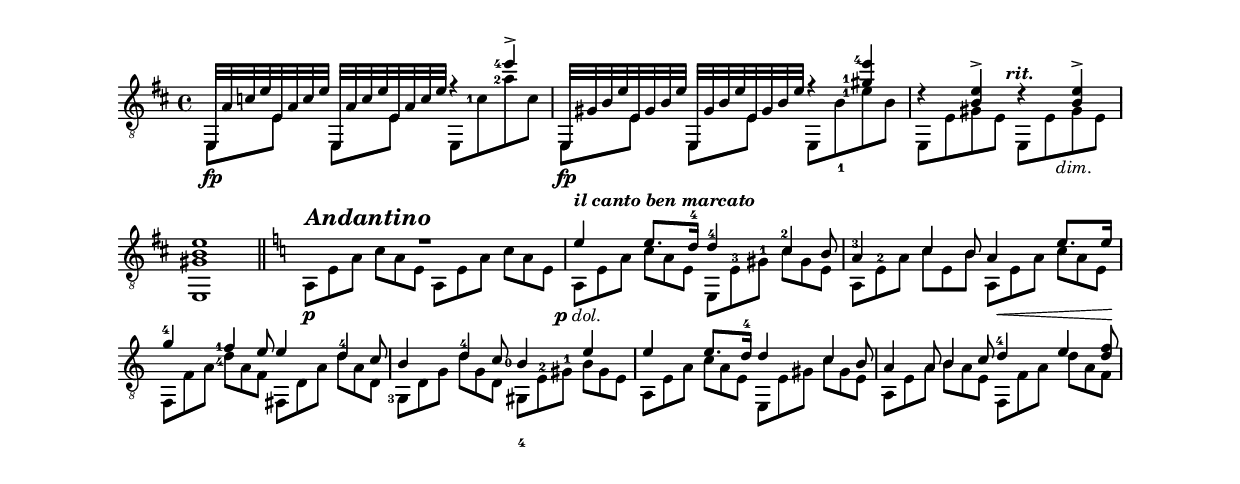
% DO NOT EDIT this file manually; it is automatically
% generated from Documentation/snippets/new
% Make any changes in Documentation/snippets/new/
% and then run scripts/auxiliar/makelsr.py
%
% This file is in the public domain.
%% Note: this file works from version 2.13.36
% INSPIRATIONAL HEADER FOR LILYPOND DOCUMENTATION fretted-strings %
% Passage from Johann Kaspar Mertz "Opern Revue, Op. 8, no. 17"   %
% on melodies from Bellini's "Norma"                              %
%*****************************************************************%

\version "2.14.0"

#(set-global-staff-size 15)
\paper {
  line-width = 17\cm
  indent = 0\cm
}

\header {
  lsrtags = "headwords"
  texidoc = ""
  doctitle = "headword"
} % begin verbatim



\layout {
  \context {
    \Score
    \remove "Bar_number_engraver"
  }
}

%%%% shortcuts
% fingering orientations
sfol = \set fingeringOrientations = #'(left)
sfor = \set fingeringOrientations = #'(right)
sfod = \set fingeringOrientations = #'(down)
sfou = \set fingeringOrientations = #'(up)

% string number orientations
ssnol = \set stringNumberOrientations = #'(left)  %(down right up)
ssnou = \set stringNumberOrientations = #'(up)
ssnod = \set stringNumberOrientations = #'(down)
ssnor = \set stringNumberOrientations = #'(right)

% define fingering offset
FO = #(define-music-function (parser location offsetX offsetY) (number? number?)
#{
  \once \override Voice.Fingering #'extra-offset = #(cons $offsetX $offsetY)
#})

% markups
rit = \markup \center-align { \bold { \italic { " rit." } } }
dimin = \markup \center-align { \italic { " dim." } }
andantino = \markup \left-align { \italic { \bold { \fontsize #2.5 { "Andantino" } } } }
benmarcato = \markup { \italic { \bold { "il canto ben marcato" } } }
pdolce = #(make-dynamic-script (markup #:line (#:dynamic "p" #:normal-text #:italic "dol.")))

%%% THE MUSIC %%%

melody = \relative c {
  \clef "treble_8"
  \key d \major
  \time 4/4
  \voiceOne
  \sfol
  e,32 a' c e
  e, a c e
  e,, a' c e
  e, a c e
  f4\rest <e'-4>4-> | % m. 1

  e,,,32 gis' b e
  e, gis b e
  e,, gis' b e
  e, gis b e
  f4\rest \FO #'0.4 #'0.5 <gis-1 e'-4>4 | % m. 2

  d4\rest <b e>-> d4\rest^\rit <b e>4-> | % m. 3
  <gis b e>1 | % m. 4

  \bar "||"
  \key a \minor
  R1 % m. 5

  e'4^\benmarcato e8. d16-4
  d4-4 \times 2/3 { \sfou \FO #'-0.3 #'0.6 <c-2>4 b8 } | % end of m. 6

  \FO #'-0.3 #'0.3
  <a-3>4 \times 2/3 { c4 b8 } a4 e'8. e16 | % m. 7

  \FO #'-0.3 #'0.3
  <g-4>4 \times 2/3 { \sfol \FO #'0.3 #'0.0 <f-1>4 e8 } e4  % beg of m. 8
  \times 2/3 { \sfou <d-4>4 c8 } | % end of m. 8

  b4 \times 2/3 { d4-4 c8 } \sfou \FO #'-1.7 #'-1.5 <b-0>4 e | % end of m. 9

  e4 e8. d16-4 d4 \times 2/3 { c4 b8 } | % m. 10

  \times 2/3 { a4 a8 b4 c8 } % beg of m. 11
  \sfou \FO #'-0.3 #'0.3
  <d-4>4^\< \times 2/3 { e4 <d f>8\! } | % end of m. 11
}

bass = \relative c {
  \key d \major
  \time 4/4
  \voiceTwo

  e,8\fp[ e'] e,[ e'] e, \sfol <c''-1> <a'-2> c, | % m. 1

  e,,8\fp[ e'] e,[ e'] e, \sfod \FO #'0.2 #'-0.2 <b''-1>  % beg m. 2
  \sfol \FO #'0.3 #'0.0 <e-1> b | % end m. 2

  e,,8 e' gis e e, e' gis_\dimin e | % m. 3

  e,1 | % m. 4

  %% new section starts here in A minor
  \set Score.beamExceptions = #'()
  \once \override TextScript #'staff-padding = #1.7
  \times 2/3 { a8\p^\andantino e' a c a e a, e' a c a e } | % m. 5

  \times 2/3 { a,8\pdolce e' a c a e } % beg m. 6
  \times 2/3 { e,8 \sfou <e'-3> <gis-1> c gis e } | % end m. 6

  \times 2/3 { a,8 <e'-2> a c e, b' a, e' a c a e } | % m. 7

  \times 2/3 { f,8 f' a \sfol \FO #'0.3 #'-0.5 <d-4> a f fis, d' a' d a d, } | % m. 8

  \times 2/3 { <g,-3>8 d' g d' g, d % beg m. 9
    \sfod \FO #'0.0 #'-2.0 <gis,-4> \sfou <e'-2> <gis-1> b gis e } | % end m. 9

  \times 2/3 { a,8 e' a c a e e, e' gis c gis e } | % m. 10

  \times 2/3 { a,8 e' a b a e f, f' a d a f } | % m. 11
}

\score {
  \new Staff = "guitar" <<
    \context Voice = "upper" { \melody }
    \context Voice = "lower" { \bass }
  >>
  \layout {
    \context {
      \Score
      \override Fingering #'staff-padding = #'()
      \override TupletNumber #'stencil = ##f
      \override TupletBracket #'bracket-visibility = ##f
    }
  }
  \midi { }
}
